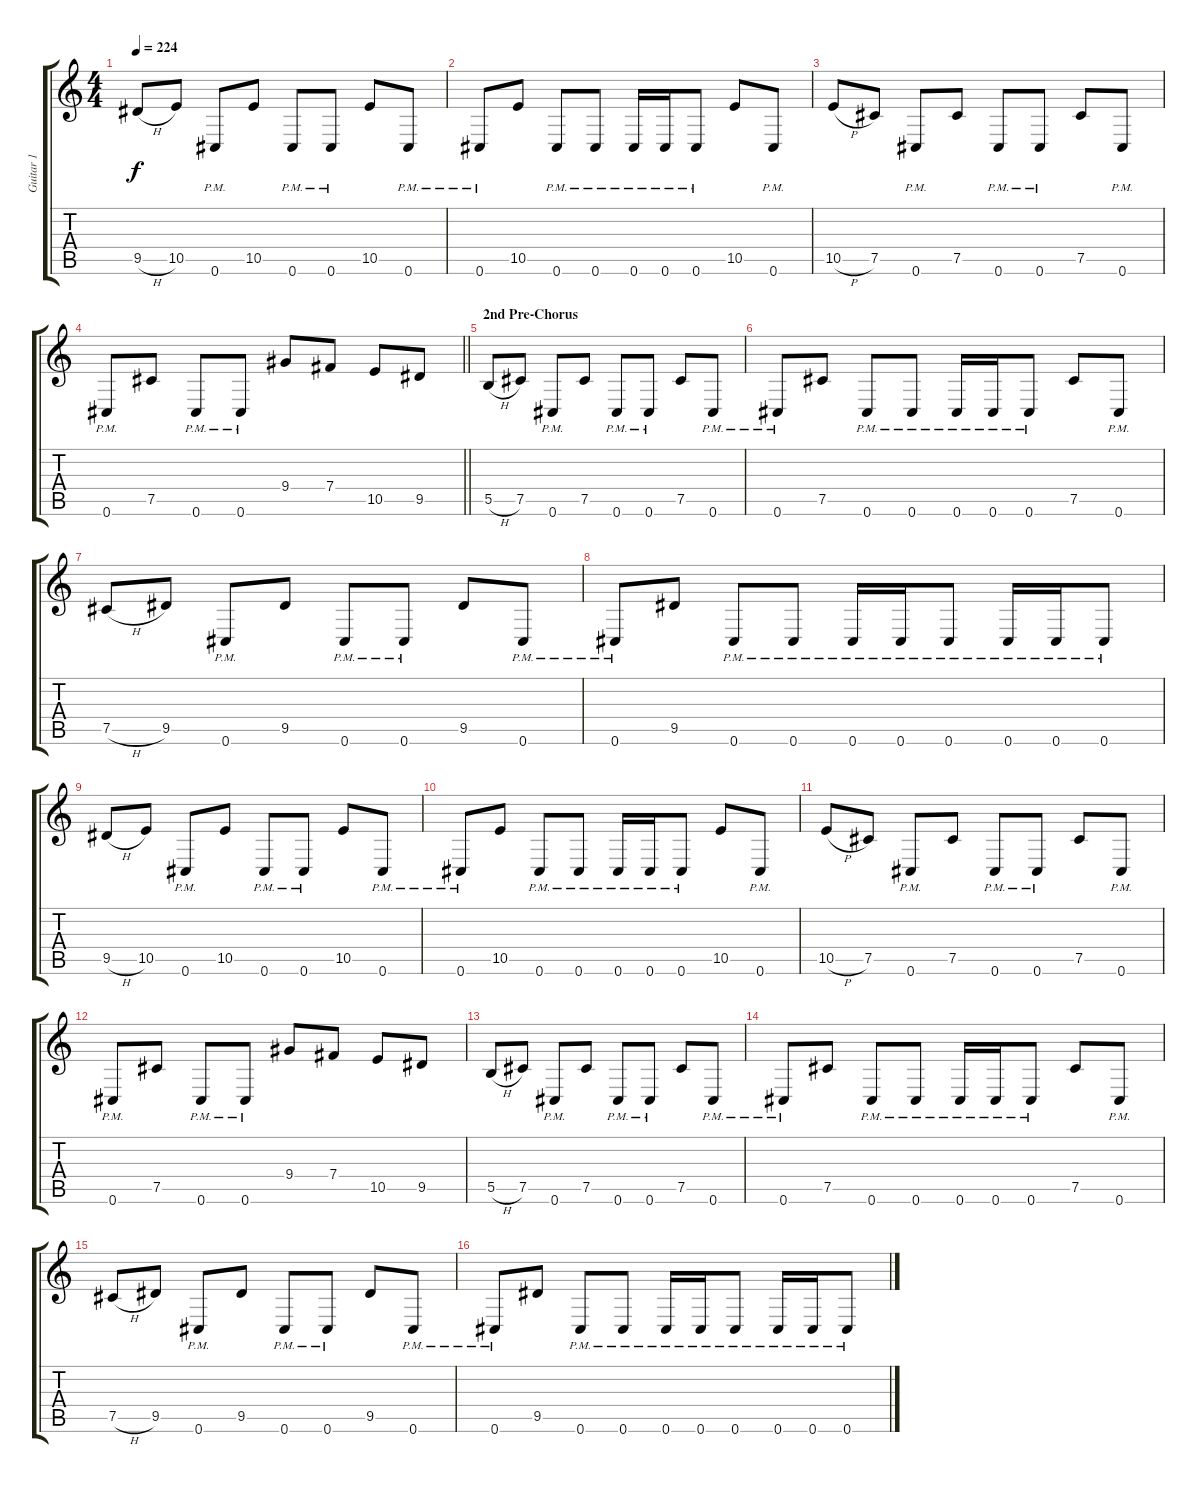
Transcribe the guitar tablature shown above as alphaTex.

\track ("Guitar 1" "Guitar 1") {instrument distortionguitar}
\staff {score tabs}
\tuning (Db4 Ab3 E3 B2 Gb2 Db2) {hide}
\ts (4 4)
\tempo 224
\clef g2
\ks c
9.5{h}.8{dy f} 10.5.8 0.6{pm}.8 10.5.8 0.6{pm}.8 0.6{pm}.8 10.5.8 0.6{pm}.8 |
0.6{pm}.8 10.5.8 0.6{pm}.8 0.6{pm}.8 0.6{pm}.16 0.6{pm}.16 0.6{pm}.8 10.5.8 0.6{pm}.8 |
10.5{h}.8 7.5.8 0.6{pm}.8 7.5.8 0.6{pm}.8 0.6{pm}.8 7.5.8 0.6{pm}.8 |
\barLineRight lightlight
0.6{pm}.8 7.5.8 0.6{pm}.8 0.6{pm}.8 9.4.8 7.4.8 10.5.8 9.5.8 |
\section ("" "2nd Pre-Chorus")
5.5{h}.8 7.5.8 0.6{pm}.8 7.5.8 0.6{pm}.8 0.6{pm}.8 7.5.8 0.6{pm}.8 |
0.6{pm}.8 7.5.8 0.6{pm}.8 0.6{pm}.8 0.6{pm}.16 0.6{pm}.16 0.6{pm}.8 7.5.8 0.6{pm}.8 |
7.5{h}.8 9.5.8 0.6{pm}.8 9.5.8 0.6{pm}.8 0.6{pm}.8 9.5.8 0.6{pm}.8 |
0.6{pm}.8 9.5.8 0.6{pm}.8 0.6{pm}.8 0.6{pm}.16 0.6{pm}.16 0.6{pm}.8 0.6{pm}.16 0.6{pm}.16 0.6{pm}.8 |
9.5{h}.8 10.5.8 0.6{pm}.8 10.5.8 0.6{pm}.8 0.6{pm}.8 10.5.8 0.6{pm}.8 |
0.6{pm}.8 10.5.8 0.6{pm}.8 0.6{pm}.8 0.6{pm}.16 0.6{pm}.16 0.6{pm}.8 10.5.8 0.6{pm}.8 |
10.5{h}.8 7.5.8 0.6{pm}.8 7.5.8 0.6{pm}.8 0.6{pm}.8 7.5.8 0.6{pm}.8 |
0.6{pm}.8 7.5.8 0.6{pm}.8 0.6{pm}.8 9.4.8 7.4.8 10.5.8 9.5.8 |
5.5{h}.8 7.5.8 0.6{pm}.8 7.5.8 0.6{pm}.8 0.6{pm}.8 7.5.8 0.6{pm}.8 |
0.6{pm}.8 7.5.8 0.6{pm}.8 0.6{pm}.8 0.6{pm}.16 0.6{pm}.16 0.6{pm}.8 7.5.8 0.6{pm}.8 |
7.5{h}.8 9.5.8 0.6{pm}.8 9.5.8 0.6{pm}.8 0.6{pm}.8 9.5.8 0.6{pm}.8 |
0.6{pm}.8 9.5.8 0.6{pm}.8 0.6{pm}.8 0.6{pm}.16 0.6{pm}.16 0.6{pm}.8 0.6{pm}.16 0.6{pm}.16 0.6{pm}.8
